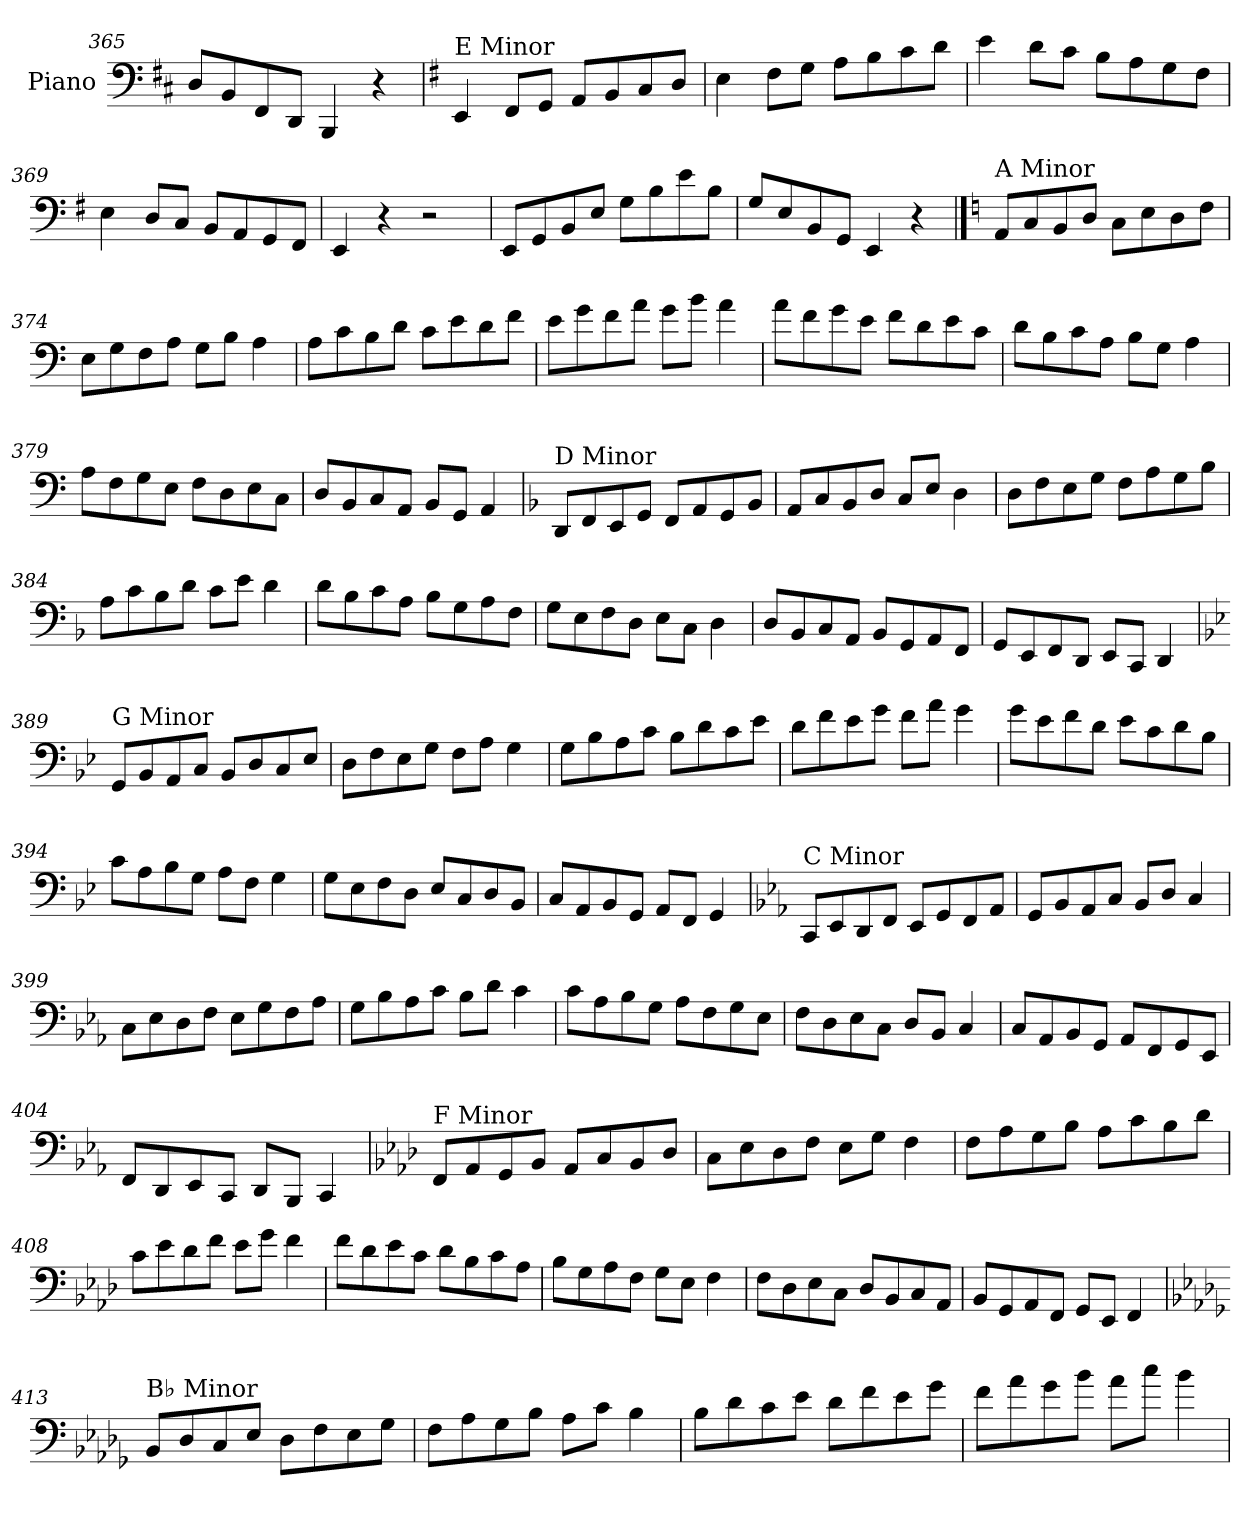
**kern
*part1
*staff1
*I"Piano
*I'Pno.
*clefF4
*k[f#c#]
=365
8D/L
8BB/
8FF#/
8DD/J
4BBB/
4r
!!LO:LB:g=z
=366
*k[f#]
!LO:TX:a:t=E Minor
4EE/
8FF#/L
8GG/J
8AA/L
8BB/
8C/
8D/J
=367
4E\
8F#\L
8G\J
8A\L
8B\
8c\
8d\J
=368
4e\
8d\L
8c\J
8B\L
8A\
8G\
8F#\J
=369
4E\
8D/L
8C/J
8BB/L
8AA/
8GG/
8FF#/J
=370
4EE/
4r
2r
=371
8EE/L
8GG/
8BB/
8E/J
8G\L
8B\
8e\
8B\J
=372
8G/L
8E/
8BB/
8GG/J
4EE/
4r
!!LO:PB:g=z
==373
*k[]
!LO:TX:a:t=A Minor
8AA/L
8C/
8BB/
8D/J
8C\L
8E\
8D\
8F\J
=374
8E\L
8G\
8F\
8A\J
8G\L
8B\J
4A\
=375
8A\L
8c\
8B\
8d\J
8c\L
8e\
8d\
8f\J
=376
8e\L
8g\
8f\
8a\J
8g\L
8b\J
4a\
!!LO:LB:g=z
=377
8a\L
8f\
8g\
8e\J
8f\L
8d\
8e\
8c\J
=378
8d\L
8B\
8c\
8A\J
8B\L
8G\J
4A\
=379
8A\L
8F\
8G\
8E\J
8F\L
8D\
8E\
8C\J
=380
8D/L
8BB/
8C/
8AA/J
8BB/L
8GG/J
4AA/
!!LO:LB:g=z
=381
*k[b-]
!LO:TX:a:t=D Minor
8DD/L
8FF/
8EE/
8GG/J
8FF/L
8AA/
8GG/
8BB-/J
=382
8AA/L
8C/
8BB-/
8D/J
8C/L
8E/J
4D\
=383
8D\L
8F\
8E\
8G\J
8F\L
8A\
8G\
8B-\J
=384
8A\L
8c\
8B-\
8d\J
8c\L
8e\J
4d\
!!LO:LB:g=z
=385
8d\L
8B-\
8c\
8A\J
8B-\L
8G\
8A\
8F\J
=386
8G\L
8E\
8F\
8D\J
8E\L
8C\J
4D\
=387
8D/L
8BB-/
8C/
8AA/J
8BB-/L
8GG/
8AA/
8FF/J
=388
8GG/L
8EE/
8FF/
8DD/J
8EE/L
8CC/J
4DD/
!!LO:LB:g=z
=389
*k[b-e-]
!LO:TX:a:t=G Minor
8GG/L
8BB-/
8AA/
8C/J
8BB-/L
8D/
8C/
8E-/J
=390
8D\L
8F\
8E-\
8G\J
8F\L
8A\J
4G\
=391
8G\L
8B-\
8A\
8c\J
8B-\L
8d\
8c\
8e-\J
=392
8d\L
8f\
8e-\
8g\J
8f\L
8a\J
4g\
!!LO:LB:g=z
=393
8g\L
8e-\
8f\
8d\J
8e-\L
8c\
8d\
8B-\J
=394
8c\L
8A\
8B-\
8G\J
8A\L
8F\J
4G\
=395
8G\L
8E-\
8F\
8D\J
8E-/L
8C/
8D/
8BB-/J
=396
8C/L
8AA/
8BB-/
8GG/J
8AA/L
8FF/J
4GG/
!!LO:LB:g=z
=397
*k[b-e-a-]
!LO:TX:a:t=C Minor
8CC/L
8EE-/
8DD/
8FF/J
8EE-/L
8GG/
8FF/
8AA-/J
=398
8GG/L
8BB-/
8AA-/
8C/J
8BB-/L
8D/J
4C/
=399
8C\L
8E-\
8D\
8F\J
8E-\L
8G\
8F\
8A-\J
=400
8G\L
8B-\
8A-\
8c\J
8B-\L
8d\J
4c\
!!LO:LB:g=z
=401
8c\L
8A-\
8B-\
8G\J
8A-\L
8F\
8G\
8E-\J
=402
8F\L
8D\
8E-\
8C\J
8D/L
8BB-/J
4C/
=403
8C/L
8AA-/
8BB-/
8GG/J
8AA-/L
8FF/
8GG/
8EE-/J
=404
8FF/L
8DD/
8EE-/
8CC/J
8DD/L
8BBB-/J
4CC/
!!LO:PB:g=z
=405
*k[b-e-a-d-]
!LO:TX:a:t=F Minor
8FF/L
8AA-/
8GG/
8BB-/J
8AA-/L
8C/
8BB-/
8D-/J
=406
8C\L
8E-\
8D-\
8F\J
8E-\L
8G\J
4F\
=407
8F\L
8A-\
8G\
8B-\J
8A-\L
8c\
8B-\
8d-\J
=408
8c\L
8e-\
8d-\
8f\J
8e-\L
8g\J
4f\
!!LO:LB:g=z
=409
8f\L
8d-\
8e-\
8c\J
8d-\L
8B-\
8c\
8A-\J
=410
8B-\L
8G\
8A-\
8F\J
8G\L
8E-\J
4F\
=411
8F\L
8D-\
8E-\
8C\J
8D-/L
8BB-/
8C/
8AA-/J
=412
8BB-/L
8GG/
8AA-/
8FF/J
8GG/L
8EE-/J
4FF/
!!LO:LB:g=z
=413
*k[b-e-a-d-g-]
!LO:TX:a:t=B♭ Minor
8BB-/L
8D-/
8C/
8E-/J
8D-\L
8F\
8E-\
8G-\J
=414
8F\L
8A-\
8G-\
8B-\J
8A-\L
8c\J
4B-\
=415
8B-\L
8d-\
8c\
8e-\J
8d-\L
8f\
8e-\
8g-\J
=416
8f\L
8a-\
8g-\
8b-\J
8a-\L
8cc\J
4b-\
=
*-
